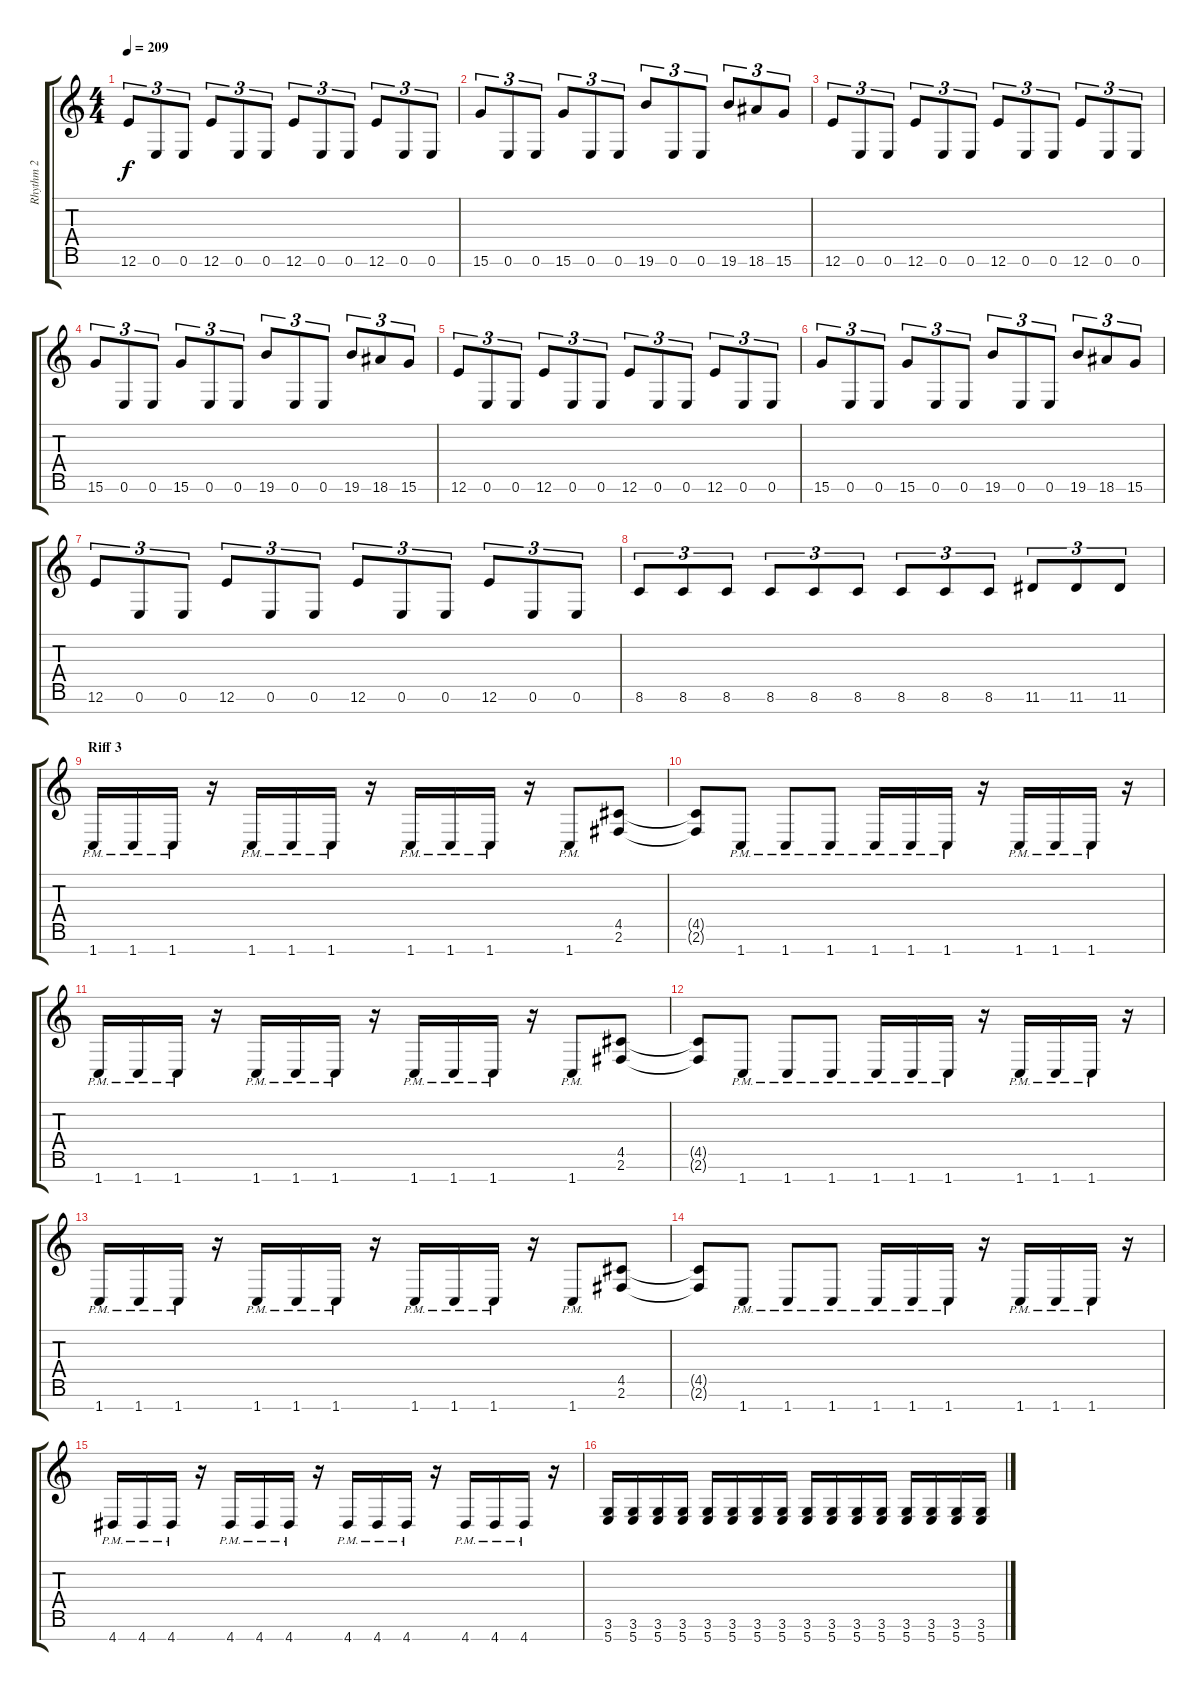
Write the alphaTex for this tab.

\track ("Rhythm 2" "Rhythm 2") {instrument overdrivenguitar}
\staff {score tabs}
\tuning (E4 B3 G3 D3 A2 E2 B1) {hide}
\ts (4 4)
\tempo 209
\clef g2
\ks c
12.6.8{tu (3 2) dy f} 0.6.8{tu (3 2)} 0.6.8{tu (3 2)} 12.6.8{tu (3 2)} 0.6.8{tu (3 2)} 0.6.8{tu (3 2)} 12.6.8{tu (3 2)} 0.6.8{tu (3 2)} 0.6.8{tu (3 2)} 12.6.8{tu (3 2)} 0.6.8{tu (3 2)} 0.6.8{tu (3 2)} |
15.6.8{tu (3 2)} 0.6.8{tu (3 2)} 0.6.8{tu (3 2)} 15.6.8{tu (3 2)} 0.6.8{tu (3 2)} 0.6.8{tu (3 2)} 19.6.8{tu (3 2)} 0.6.8{tu (3 2)} 0.6.8{tu (3 2)} 19.6.8{tu (3 2)} 18.6.8{tu (3 2)} 15.6.8{tu (3 2)} |
12.6.8{tu (3 2)} 0.6.8{tu (3 2)} 0.6.8{tu (3 2)} 12.6.8{tu (3 2)} 0.6.8{tu (3 2)} 0.6.8{tu (3 2)} 12.6.8{tu (3 2)} 0.6.8{tu (3 2)} 0.6.8{tu (3 2)} 12.6.8{tu (3 2)} 0.6.8{tu (3 2)} 0.6.8{tu (3 2)} |
15.6.8{tu (3 2)} 0.6.8{tu (3 2)} 0.6.8{tu (3 2)} 15.6.8{tu (3 2)} 0.6.8{tu (3 2)} 0.6.8{tu (3 2)} 19.6.8{tu (3 2)} 0.6.8{tu (3 2)} 0.6.8{tu (3 2)} 19.6.8{tu (3 2)} 18.6.8{tu (3 2)} 15.6.8{tu (3 2)} |
12.6.8{tu (3 2)} 0.6.8{tu (3 2)} 0.6.8{tu (3 2)} 12.6.8{tu (3 2)} 0.6.8{tu (3 2)} 0.6.8{tu (3 2)} 12.6.8{tu (3 2)} 0.6.8{tu (3 2)} 0.6.8{tu (3 2)} 12.6.8{tu (3 2)} 0.6.8{tu (3 2)} 0.6.8{tu (3 2)} |
15.6.8{tu (3 2)} 0.6.8{tu (3 2)} 0.6.8{tu (3 2)} 15.6.8{tu (3 2)} 0.6.8{tu (3 2)} 0.6.8{tu (3 2)} 19.6.8{tu (3 2)} 0.6.8{tu (3 2)} 0.6.8{tu (3 2)} 19.6.8{tu (3 2)} 18.6.8{tu (3 2)} 15.6.8{tu (3 2)} |
12.6.8{tu (3 2)} 0.6.8{tu (3 2)} 0.6.8{tu (3 2)} 12.6.8{tu (3 2)} 0.6.8{tu (3 2)} 0.6.8{tu (3 2)} 12.6.8{tu (3 2)} 0.6.8{tu (3 2)} 0.6.8{tu (3 2)} 12.6.8{tu (3 2)} 0.6.8{tu (3 2)} 0.6.8{tu (3 2)} |
8.6.8{tu (3 2)} 8.6.8{tu (3 2)} 8.6.8{tu (3 2)} 8.6.8{tu (3 2)} 8.6.8{tu (3 2)} 8.6.8{tu (3 2)} 8.6.8{tu (3 2)} 8.6.8{tu (3 2)} 8.6.8{tu (3 2)} 11.6.8{tu (3 2)} 11.6.8{tu (3 2)} 11.6.8{tu (3 2)} |
\section ("" "Riff 3")
1.7{pm}.16 1.7{pm}.16 1.7{pm}.16 r.16 1.7{pm}.16 1.7{pm}.16 1.7{pm}.16 r.16 1.7{pm}.16 1.7{pm}.16 1.7{pm}.16 r.16 1.7{pm}.8 (4.5 2.6).8 |
(4.5{t} 2.6{t}).8 1.7{pm}.8 1.7{pm}.8 1.7{pm}.8 1.7{pm}.16 1.7{pm}.16 1.7{pm}.16 r.16 1.7{pm}.16 1.7{pm}.16 1.7{pm}.16 r.16 |
1.7{pm}.16 1.7{pm}.16 1.7{pm}.16 r.16 1.7{pm}.16 1.7{pm}.16 1.7{pm}.16 r.16 1.7{pm}.16 1.7{pm}.16 1.7{pm}.16 r.16 1.7{pm}.8 (4.5 2.6).8 |
(4.5{t} 2.6{t}).8 1.7{pm}.8 1.7{pm}.8 1.7{pm}.8 1.7{pm}.16 1.7{pm}.16 1.7{pm}.16 r.16 1.7{pm}.16 1.7{pm}.16 1.7{pm}.16 r.16 |
1.7{pm}.16 1.7{pm}.16 1.7{pm}.16 r.16 1.7{pm}.16 1.7{pm}.16 1.7{pm}.16 r.16 1.7{pm}.16 1.7{pm}.16 1.7{pm}.16 r.16 1.7{pm}.8 (4.5 2.6).8 |
(4.5{t} 2.6{t}).8 1.7{pm}.8 1.7{pm}.8 1.7{pm}.8 1.7{pm}.16 1.7{pm}.16 1.7{pm}.16 r.16 1.7{pm}.16 1.7{pm}.16 1.7{pm}.16 r.16 |
4.7{pm}.16 4.7{pm}.16 4.7{pm}.16 r.16 4.7{pm}.16 4.7{pm}.16 4.7{pm}.16 r.16 4.7{pm}.16 4.7{pm}.16 4.7{pm}.16 r.16 4.7{pm}.16 4.7{pm}.16 4.7{pm}.16 r.16 |
(3.6 5.7).16 (3.6 5.7).16 (3.6 5.7).16 (3.6 5.7).16 (3.6 5.7).16 (3.6 5.7).16 (3.6 5.7).16 (3.6 5.7).16 (3.6 5.7).16 (3.6 5.7).16 (3.6 5.7).16 (3.6 5.7).16 (3.6 5.7).16 (3.6 5.7).16 (3.6 5.7).16 (3.6 5.7).16
